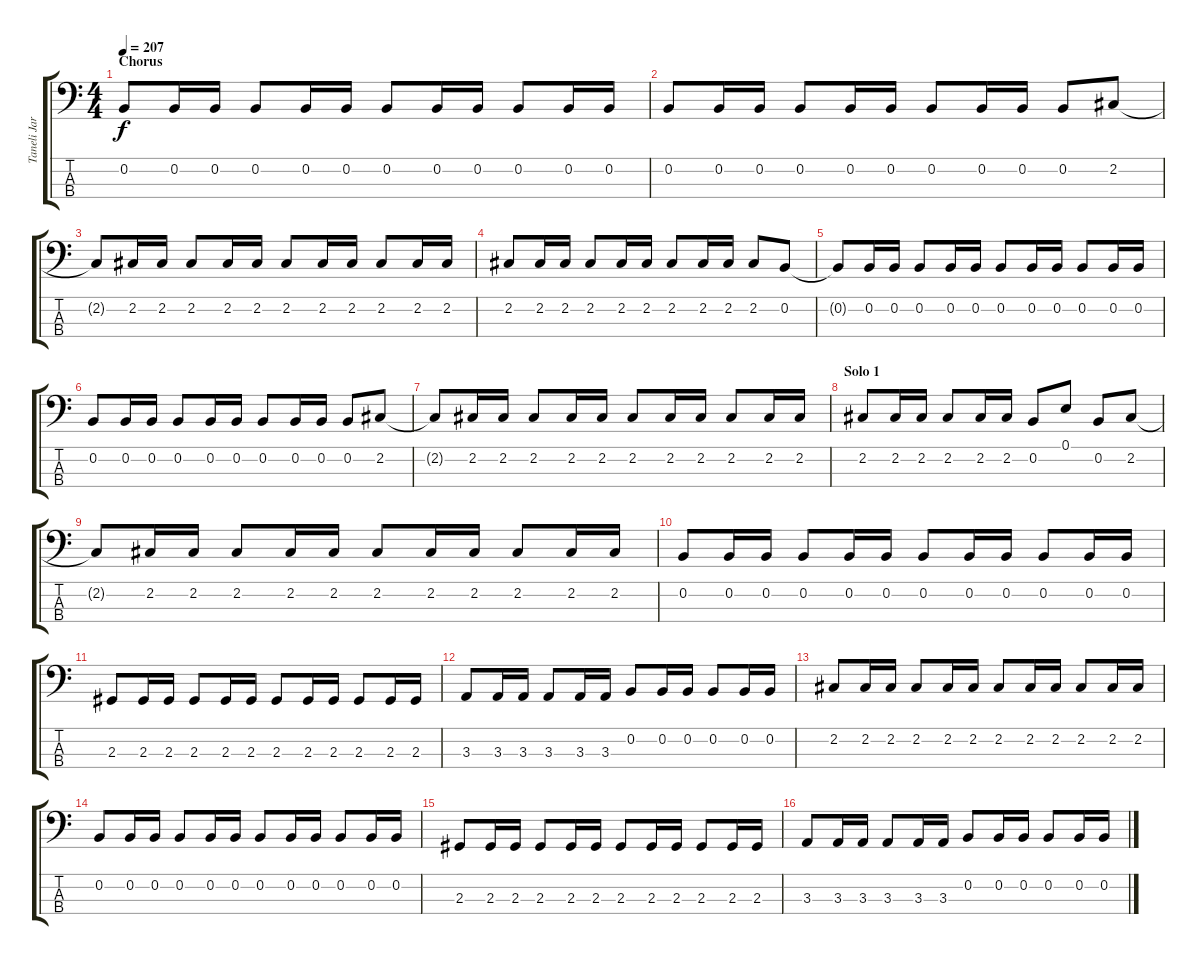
\track ("Taneli Jarva" "Taneli Jar") {instrument electricbassfinger}
\staff {score tabs}
\tuning (E2 B1 Gb1 Db1) {hide}
\ts (4 4)
\section ("" "Chorus")
\tempo 207
\clef f4
\ks c
0.2{t}.8{dy f} 0.2.16 0.2.16 0.2.8 0.2.16 0.2.16 0.2.8 0.2.16 0.2.16 0.2.8 0.2.16 0.2.16 |
0.2.8 0.2.16 0.2.16 0.2.8 0.2.16 0.2.16 0.2.8 0.2.16 0.2.16 0.2.8 2.2.8 |
2.2{t}.8 2.2.16 2.2.16 2.2.8 2.2.16 2.2.16 2.2.8 2.2.16 2.2.16 2.2.8 2.2.16 2.2.16 |
2.2.8 2.2.16 2.2.16 2.2.8 2.2.16 2.2.16 2.2.8 2.2.16 2.2.16 2.2.8 0.2.8 |
0.2{t}.8 0.2.16 0.2.16 0.2.8 0.2.16 0.2.16 0.2.8 0.2.16 0.2.16 0.2.8 0.2.16 0.2.16 |
0.2.8 0.2.16 0.2.16 0.2.8 0.2.16 0.2.16 0.2.8 0.2.16 0.2.16 0.2.8 2.2.8 |
2.2{t}.8 2.2.16 2.2.16 2.2.8 2.2.16 2.2.16 2.2.8 2.2.16 2.2.16 2.2.8 2.2.16 2.2.16 |
\section ("" "Solo 1")
2.2.8 2.2.16 2.2.16 2.2.8 2.2.16 2.2.16 0.2.8 0.1.8 0.2.8 2.2.8 |
2.2{t}.8 2.2.16 2.2.16 2.2.8 2.2.16 2.2.16 2.2.8 2.2.16 2.2.16 2.2.8 2.2.16 2.2.16 |
0.2.8 0.2.16 0.2.16 0.2.8 0.2.16 0.2.16 0.2.8 0.2.16 0.2.16 0.2.8 0.2.16 0.2.16 |
2.3.8 2.3.16 2.3.16 2.3.8 2.3.16 2.3.16 2.3.8 2.3.16 2.3.16 2.3.8 2.3.16 2.3.16 |
3.3.8 3.3.16 3.3.16 3.3.8 3.3.16 3.3.16 0.2.8 0.2.16 0.2.16 0.2.8 0.2.16 0.2.16 |
2.2.8 2.2.16 2.2.16 2.2.8 2.2.16 2.2.16 2.2.8 2.2.16 2.2.16 2.2.8 2.2.16 2.2.16 |
0.2.8 0.2.16 0.2.16 0.2.8 0.2.16 0.2.16 0.2.8 0.2.16 0.2.16 0.2.8 0.2.16 0.2.16 |
2.3.8 2.3.16 2.3.16 2.3.8 2.3.16 2.3.16 2.3.8 2.3.16 2.3.16 2.3.8 2.3.16 2.3.16 |
3.3.8 3.3.16 3.3.16 3.3.8 3.3.16 3.3.16 0.2.8 0.2.16 0.2.16 0.2.8 0.2.16 0.2.16
